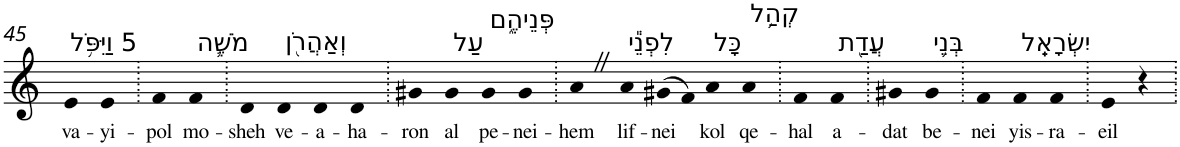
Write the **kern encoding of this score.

**kern	**text
*part1	*part1
*staff1	*staff1
*I"Piano	*
*I'Pno	*
!!LO:PB:g=z
*clefG2	*
*k[]	*
=45	=45
!LO:TX:a:t=5 וַיִּפֹּ֥ל	!
!	!LO:LY:b
4e	va-
!	!LO:LY:b
4e	-yi-
=46.	=46.
!	!LO:LY:b
4f	-pol
!LO:TX:a:t=מֹשֶׁ֛ה	!
!	!LO:LY:b
4f	mo-
=47.	=47.
!	!LO:LY:b
4d	-sheh
!LO:TX:a:t=וְאַהֲרֹ֖ן	!
!	!LO:LY:b
4d	ve-
!	!LO:LY:b
4d	-a-
!	!LO:LY:b
4d	-ha-
=48.	=48.
!	!LO:LY:b
4g#X	-ron
!LO:TX:a:t=עַל	!
!	!LO:LY:b
4g#	al
!LO:TX:a:t=פְּנֵיהֶ֑ם	!
!	!LO:LY:b
4g#	pe-
!	!LO:LY:b
4g#	-nei-
=49.	=49.
!	!LO:LY:b
4aZ	-hem
!LO:TX:a:t=לִפְנֵ֕י	!
!	!LO:LY:b
4a	lif-
!	!LO:LY:b
(>8g#X	-nei
8f)	.
!LO:TX:a:t=כָּל	!
!	!LO:LY:b
4a	kol
!LO:TX:a:t=קְהַ֥ל	!
!	!LO:LY:b
4a	qe-
=50.	=50.
!	!LO:LY:b
4f	-hal
!LO:TX:a:t=עֲדַ֖ת	!
!	!LO:LY:b
4f	a-
=51.	=51.
!	!LO:LY:b
4g#X	-dat
!LO:TX:a:t=בְּנֵ֥י	!
!	!LO:LY:b
4g#	be-
=52.	=52.
!	!LO:LY:b
4f	-nei
!LO:TX:a:t=יִשְׂרָאֵֽל	!
!	!LO:LY:b
4f	yis-
!	!LO:LY:b
4f	-ra-
=53.	=53.
!	!LO:LY:b
4e	-eil
4r	.
=.	=.
*-	*-
